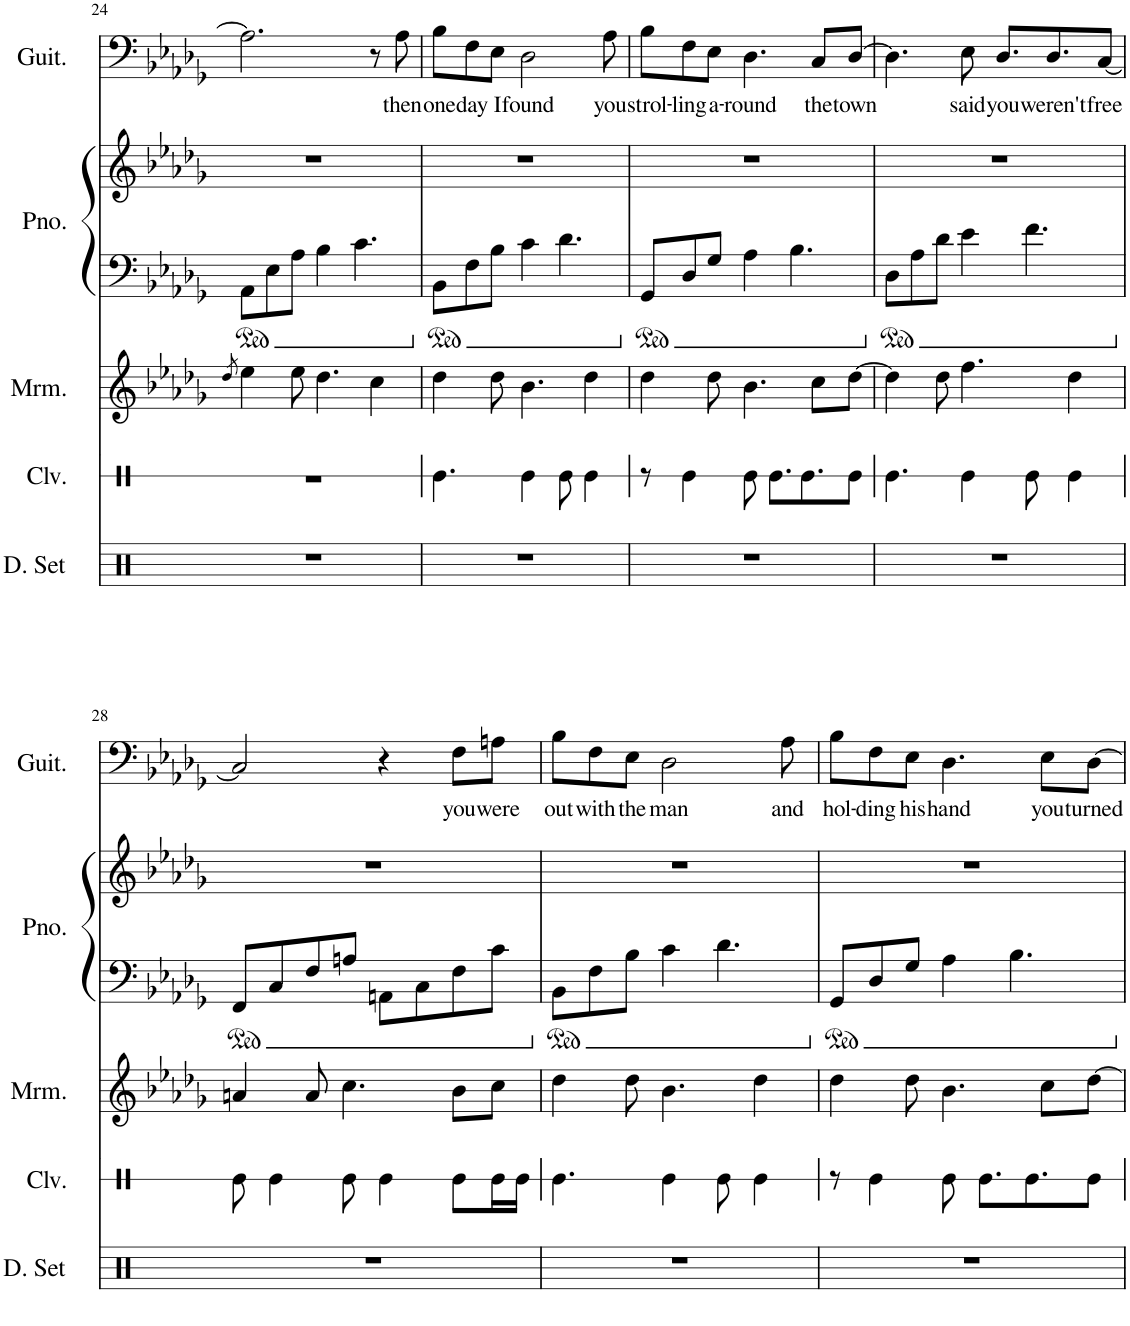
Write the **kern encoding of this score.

**kern	**kern	**kern	**kern	**kern	**kern	**text
*part5	*part4	*part3	*part2	*part2	*part1	*part1
*staff6	*staff5	*staff4	*staff3	*staff2	*staff1	*staff1
*I"Drumset	*I"Claves	*I"Marimba	*I"Piano	*	*I"Acoustic Guitar	*
*I'D. Set	*I'Clv.	*I'Mrm.	*I'Pno.	*	*I'Guit.	*
!!LO:PB:g=z
*clefX	*clefX	*clefG2	*clefF4	*clefG2	*clefF4	*
*k[]	*k[]	*k[b-e-a-d-g-]	*k[b-e-a-d-g-]	*k[b-e-a-d-g-]	*k[b-e-a-d-g-]	*
*M4/4	*M4/4	*M4/4	*M4/4	*M4/4	*M4/4	*
=24	=24	=24	=24	=24	=24	=24
.	.	8qdd-/	.	.	.	.
1r	1r	4ee-\	8AA-\L	1r	2.A-\]	.
.	.	.	8E-\	.	.	.
.	.	8ee-\	8A-\J	.	.	.
.	.	4.dd-\	4B-\	.	.	.
.	.	.	4.c\	.	.	.
.	.	4cc\	.	.	8r	.
!	!	!	!	!	!	!LO:LY:b
.	.	.	.	.	8A-\	then
=25	=25	=25	=25	=25	=25	=25
!	!	!	!	!	!	!LO:LY:b
1r	4.Re\	4dd-\	8BB-\L	1r	8B-\L	one
!	!	!	!	!	!	!LO:LY:b
.	.	.	8F\	.	8F\	day
!	!	!	!	!	!	!LO:LY:b
.	.	8dd-\	8B-\J	.	8E-\J	I
!	!	!	!	!	!	!LO:LY:b
.	4Re\	4.b-\	4c\	.	2D-\	found
.	8Re\	.	4.d-\	.	.	.
.	4Re\	4dd-\	.	.	.	.
!	!	!	!	!	!	!LO:LY:b
.	.	.	.	.	8A-\	you
=26	=26	=26	=26	=26	=26	=26
!	!	!	!	!	!	!LO:LY:b
1r	8r	4dd-\	8GG-/L	1r	8B-\L	strol-
!	!	!	!	!	!	!LO:LY:b
.	4Re\	.	8D-/	.	8F\	-ling
!	!	!	!	!	!	!LO:LY:b
.	.	8dd-\	8G-/J	.	8E-\J	a-
!	!	!	!	!	!	!LO:LY:b
.	8Re\	4.b-\	4A-\	.	4.D-\	-round
.	8.Re\L	.	.	.	.	.
.	.	.	4.B-\	.	.	.
.	8.Re\	.	.	.	.	.
!	!	!	!	!	!	!LO:LY:b
.	.	8cc\L	.	.	8C/L	the
!	!	!	!	!	!	!LO:LY:b
.	8Re\J	[8dd-\J	.	.	[8D-/J	town
=27	=27	=27	=27	=27	=27	=27
1r	4.Re\	4dd-\]	8D-\L	1r	4.D-\]	.
.	.	.	8A-\	.	.	.
.	.	8dd-\	8d-\J	.	.	.
!	!	!	!	!	!	!LO:LY:b
.	4Re\	4.ff\	4e-\	.	8E-\	said
!	!	!	!	!	!	!LO:LY:b
.	.	.	.	.	8.D-/L	you
.	8Re\	.	4.f\	.	.	.
!	!	!	!	!	!	!LO:LY:b
.	.	.	.	.	8.D-/	weren't
.	4Re\	4dd-\	.	.	.	.
!	!	!	!	!	!	!LO:LY:b
.	.	.	.	.	[8C/J	free
!!LO:LB:g=z
=28	=28	=28	=28	=28	=28	=28
1r	8Re\	4an/	8FF/L	1r	2C/]	.
.	4Re\	.	8C/	.	.	.
.	.	8a/	8F/	.	.	.
.	8Re\	4.cc\	8An/J	.	.	.
.	4Re\	.	8AAn\L	.	4r	.
.	.	.	8C\	.	.	.
!	!	!	!	!	!	!LO:LY:b
.	8Re\L	8b-\L	8F\	.	8F\L	you
!	!	!	!	!	!	!LO:LY:b
.	16Re\L	8cc\J	8c\J	.	8An\J	were
.	16Re\JJ	.	.	.	.	.
=29	=29	=29	=29	=29	=29	=29
!	!	!	!	!	!	!LO:LY:b
1r	4.Re\	4dd-\	8BB-\L	1r	8B-\L	out
!	!	!	!	!	!	!LO:LY:b
.	.	.	8F\	.	8F\	with
!	!	!	!	!	!	!LO:LY:b
.	.	8dd-\	8B-\J	.	8E-\J	the
!	!	!	!	!	!	!LO:LY:b
.	4Re\	4.b-\	4c\	.	2D-\	man
.	8Re\	.	4.d-\	.	.	.
.	4Re\	4dd-\	.	.	.	.
!	!	!	!	!	!	!LO:LY:b
.	.	.	.	.	8A-\	and
=30	=30	=30	=30	=30	=30	=30
!	!	!	!	!	!	!LO:LY:b
1r	8r	4dd-\	8GG-/L	1r	8B-\L	hol-
!	!	!	!	!	!	!LO:LY:b
.	4Re\	.	8D-/	.	8F\	-ding
!	!	!	!	!	!	!LO:LY:b
.	.	8dd-\	8G-/J	.	8E-\J	his
!	!	!	!	!	!	!LO:LY:b
.	8Re\	4.b-\	4A-\	.	4.D-\	hand
.	8.Re\L	.	.	.	.	.
.	.	.	4.B-\	.	.	.
.	8.Re\	.	.	.	.	.
!	!	!	!	!	!	!LO:LY:b
.	.	8cc\L	.	.	8E-\L	you
!	!	!	!	!	!	!LO:LY:b
.	8Re\J	[8dd-\J	.	.	[8D-\J	turned
=	=	=	=	=	=	=
*-	*-	*-	*-	*-	*-	*-
